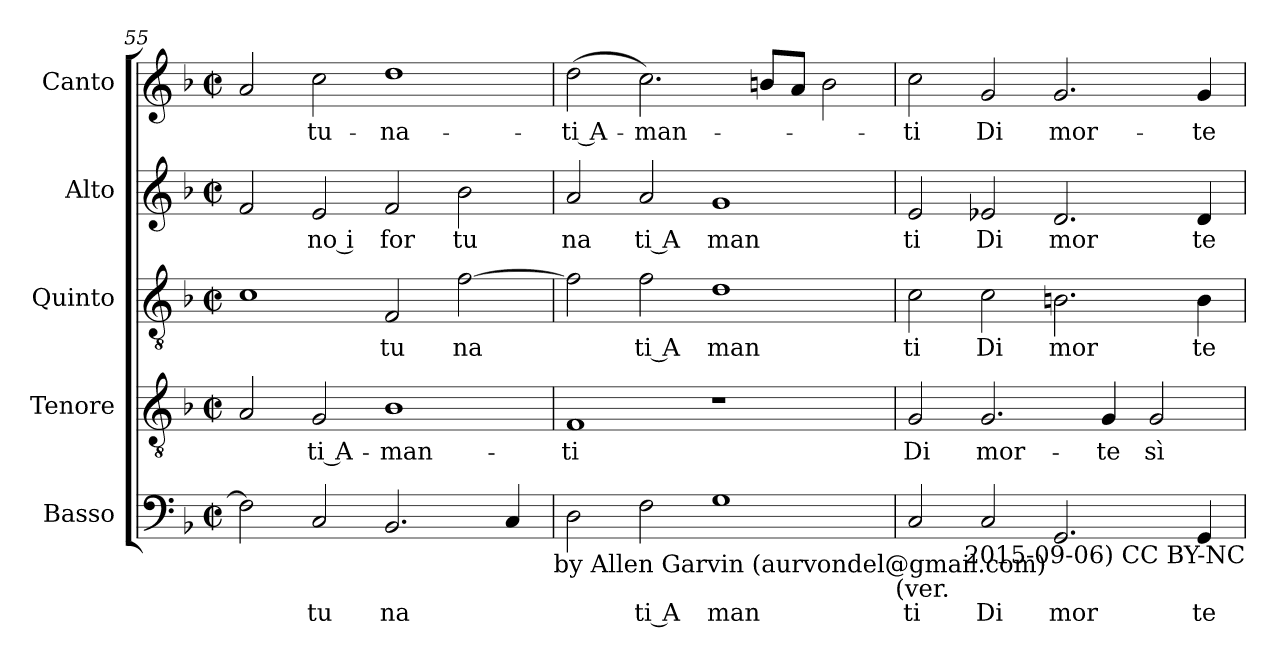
**kern	**text	**kern	**text	**kern	**text	**kern	**text	**kern	**text
*part5	*part5	*part4	*part4	*part3	*part3	*part2	*part2	*part1	*part1
*staff5	*staff5	*staff4	*staff4	*staff3	*staff3	*staff2	*staff2	*staff1	*staff1
*I"Basso	*	*I"Tenore	*	*I"Quinto	*	*I"Alto	*	*I"Canto	*
*clefF4	*	*clefGv2	*	*clefGv2	*	*clefG2	*	*clefG2	*
*k[b-]	*	*k[b-]	*	*k[b-]	*	*k[b-]	*	*k[b-]	*
*F:	*	*F:	*	*F:	*	*F:	*	*F:	*
*M2/2	*	*M2/2	*	*M2/2	*	*M2/2	*	*M2/2	*
*met(c|)	*	*met(c|)	*	*met(c|)	*	*met(c|)	*	*met(c|)	*
=55	=55	=55	=55	=55	=55	=55	=55	=55	=55
2F\]	.	2A/	.	1c	.	2f/	.	2a/	.
!	!LO:LY:b:cj	!	!LO:LY:b:rj	!	!	!	!LO:LY:b:rj	!	!LO:LY:b:cj
2C/	tu	2G/	-ti A-	.	.	2e/	no i	2cc\	-tu-
!	!LO:LY:b:cj	!	!LO:LY:b:cj	!	!LO:LY:b:cj	!	!LO:LY:b:cj	!	!LO:LY:b:cj
2.BB-/	na	1B-	-man-	2F/	tu	2f/	for	1dd	-na-
!	!	!	!	!	!LO:LY:b:cj	!	!LO:LY:b:cj	!	!
.	.	.	.	[>2f\	na	2b-\	tu	.	.
4C/	.	.	.	.	.	.	.	.	.
!LO:TX:b:t=by Allen Garvin (aurvondel@gmail.com)	!	!	!	!	!	!	!	!	!
=56	=56	=56	=56	=56	=56	=56	=56	=56	=56
!	!	!	!LO:LY:b:cj	!	!	!	!LO:LY:b:cj	!	!LO:LY:b:rj
2D\	.	1F	-ti	2f\]	.	2a/	na	(<2dd\	-ti A-
!	!LO:LY:b:rj	!	!	!	!LO:LY:b:rj	!	!LO:LY:b:rj	!	!LO:LY:b
2F\	ti A	.	.	2f\	ti A	2a/	ti A	2.cc\)	-man-
!	!LO:LY:b:cj	!	!	!	!LO:LY:b:cj	!	!LO:LY:b:cj	!	!
1G	man	1r	.	1d	man	1g	man	.	.
.	.	.	.	.	.	.	.	8b/L	.
.	.	.	.	.	.	.	.	8a/J	.
.	.	.	.	.	.	.	.	2b\	.
!LO:TX:b:t=(ver.	!	!	!	!	!	!	!	!	!
=57	=57	=57	=57	=57	=57	=57	=57	=57	=57
!	!LO:LY:b:cj	!	!LO:LY:b:cj	!	!LO:LY:b:cj	!	!LO:LY:b:cj	!	!LO:LY:b:cj
2C/	ti	2G/	Di	2c\	ti	2e/	ti	2cc\	-ti
!	!LO:LY:b:cj	!	!LO:LY:b:cj	!	!LO:LY:b:cj	!	!LO:LY:b:cj	!	!LO:LY:b:cj
2C/	Di	2.G/	mor-	2c\	Di	2e-X/	Di	2g/	Di
!	!LO:LY:b:cj	!	!	!	!LO:LY:b:cj	!	!LO:LY:b:cj	!	!LO:LY:b:cj
2.GG/	mor	.	.	2.Bn\	mor	2.d/	mor	2.g/	mor-
!	!	!	!LO:LY:b:cj	!	!	!	!	!	!
.	.	4G/	-te	.	.	.	.	.	.
!	!	!	!LO:LY:b:cj	!	!	!	!	!	!
.	.	2G/	sì	.	.	.	.	.	.
!	!LO:LY:b:cj	!	!	!	!LO:LY:b:cj	!	!LO:LY:b:cj	!	!LO:LY:b:cj
4GG/	te	.	.	4B\	te	4d/	te	4g/	-te
!LO:TX:b:t=2015-09-06) CC BY-NC	!	!	!	!	!	!	!	!	!
=	=	=	=	=	=	=	=	=	=
*-	*-	*-	*-	*-	*-	*-	*-	*-	*-
